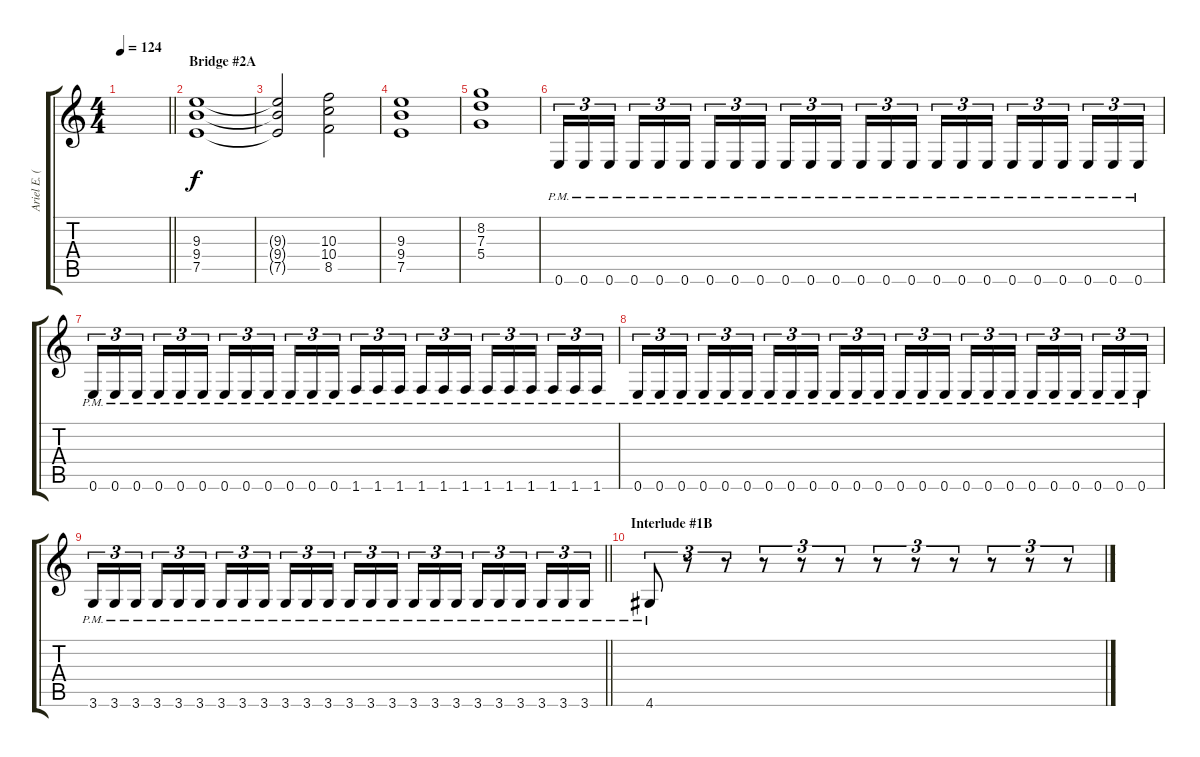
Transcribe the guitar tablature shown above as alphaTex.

\track ("Ariel E. (Lead Guitar)" "Ariel E. (") {instrument overdrivenguitar}
\staff {score tabs}
\tuning (E4 B3 G3 D3 A2 E2) {hide}
\ts (4 4)
\tempo 124
\clef g2
\barLineRight lightlight
\ks c
|
\section ("" "Bridge #2A")
(9.3 9.4 7.5).1 |
(9.3{t} 9.4{t} 7.5{t}).2 (10.3 10.4 8.5).2 |
(9.3 9.4 7.5).1 |
(8.2 7.3 5.4).1 |
0.6{pm}.16{tu (3 2)} 0.6{pm}.16{tu (3 2)} 0.6{pm}.16{tu (3 2) beam splitsecondary} 0.6{pm}.16{tu (3 2)} 0.6{pm}.16{tu (3 2)} 0.6{pm}.16{tu (3 2)} 0.6{pm}.16{tu (3 2)} 0.6{pm}.16{tu (3 2)} 0.6{pm}.16{tu (3 2) beam splitsecondary} 0.6{pm}.16{tu (3 2)} 0.6{pm}.16{tu (3 2)} 0.6{pm}.16{tu (3 2)} 0.6{pm}.16{tu (3 2)} 0.6{pm}.16{tu (3 2)} 0.6{pm}.16{tu (3 2) beam splitsecondary} 0.6{pm}.16{tu (3 2)} 0.6{pm}.16{tu (3 2)} 0.6{pm}.16{tu (3 2)} 0.6{pm}.16{tu (3 2)} 0.6{pm}.16{tu (3 2)} 0.6{pm}.16{tu (3 2) beam splitsecondary} 0.6{pm}.16{tu (3 2)} 0.6{pm}.16{tu (3 2)} 0.6{pm}.16{tu (3 2)} |
0.6{pm}.16{tu (3 2)} 0.6{pm}.16{tu (3 2)} 0.6{pm}.16{tu (3 2) beam splitsecondary} 0.6{pm}.16{tu (3 2)} 0.6{pm}.16{tu (3 2)} 0.6{pm}.16{tu (3 2)} 0.6{pm}.16{tu (3 2)} 0.6{pm}.16{tu (3 2)} 0.6{pm}.16{tu (3 2) beam splitsecondary} 0.6{pm}.16{tu (3 2)} 0.6{pm}.16{tu (3 2)} 0.6{pm}.16{tu (3 2)} 1.6{pm}.16{tu (3 2)} 1.6{pm}.16{tu (3 2)} 1.6{pm}.16{tu (3 2) beam splitsecondary} 1.6{pm}.16{tu (3 2)} 1.6{pm}.16{tu (3 2)} 1.6{pm}.16{tu (3 2)} 1.6{pm}.16{tu (3 2)} 1.6{pm}.16{tu (3 2)} 1.6{pm}.16{tu (3 2) beam splitsecondary} 1.6{pm}.16{tu (3 2)} 1.6{pm}.16{tu (3 2)} 1.6{pm}.16{tu (3 2)} |
0.6{pm}.16{tu (3 2)} 0.6{pm}.16{tu (3 2)} 0.6{pm}.16{tu (3 2) beam splitsecondary} 0.6{pm}.16{tu (3 2)} 0.6{pm}.16{tu (3 2)} 0.6{pm}.16{tu (3 2)} 0.6{pm}.16{tu (3 2)} 0.6{pm}.16{tu (3 2)} 0.6{pm}.16{tu (3 2) beam splitsecondary} 0.6{pm}.16{tu (3 2)} 0.6{pm}.16{tu (3 2)} 0.6{pm}.16{tu (3 2)} 0.6{pm}.16{tu (3 2)} 0.6{pm}.16{tu (3 2)} 0.6{pm}.16{tu (3 2) beam splitsecondary} 0.6{pm}.16{tu (3 2)} 0.6{pm}.16{tu (3 2)} 0.6{pm}.16{tu (3 2)} 0.6{pm}.16{tu (3 2)} 0.6{pm}.16{tu (3 2)} 0.6{pm}.16{tu (3 2) beam splitsecondary} 0.6{pm}.16{tu (3 2)} 0.6{pm}.16{tu (3 2)} 0.6{pm}.16{tu (3 2)} |
\barLineRight lightlight
3.6{pm}.16{tu (3 2)} 3.6{pm}.16{tu (3 2)} 3.6{pm}.16{tu (3 2) beam splitsecondary} 3.6{pm}.16{tu (3 2)} 3.6{pm}.16{tu (3 2)} 3.6{pm}.16{tu (3 2)} 3.6{pm}.16{tu (3 2)} 3.6{pm}.16{tu (3 2)} 3.6{pm}.16{tu (3 2) beam splitsecondary} 3.6{pm}.16{tu (3 2)} 3.6{pm}.16{tu (3 2)} 3.6{pm}.16{tu (3 2)} 3.6{pm}.16{tu (3 2)} 3.6{pm}.16{tu (3 2)} 3.6{pm}.16{tu (3 2) beam splitsecondary} 3.6{pm}.16{tu (3 2)} 3.6{pm}.16{tu (3 2)} 3.6{pm}.16{tu (3 2)} 3.6{pm}.16{tu (3 2)} 3.6{pm}.16{tu (3 2)} 3.6{pm}.16{tu (3 2) beam splitsecondary} 3.6{pm}.16{tu (3 2)} 3.6{pm}.16{tu (3 2)} 3.6{pm}.16{tu (3 2)} |
\section ("" "Interlude #1B")
4.6{pm}.8{tu (3 2)} r.8{tu (3 2)} r.8{tu (3 2)} r.8{tu (3 2)} r.8{tu (3 2)} r.8{tu (3 2)} r.8{tu (3 2)} r.8{tu (3 2)} r.8{tu (3 2)} r.8{tu (3 2)} r.8{tu (3 2)} r.8{tu (3 2)}
